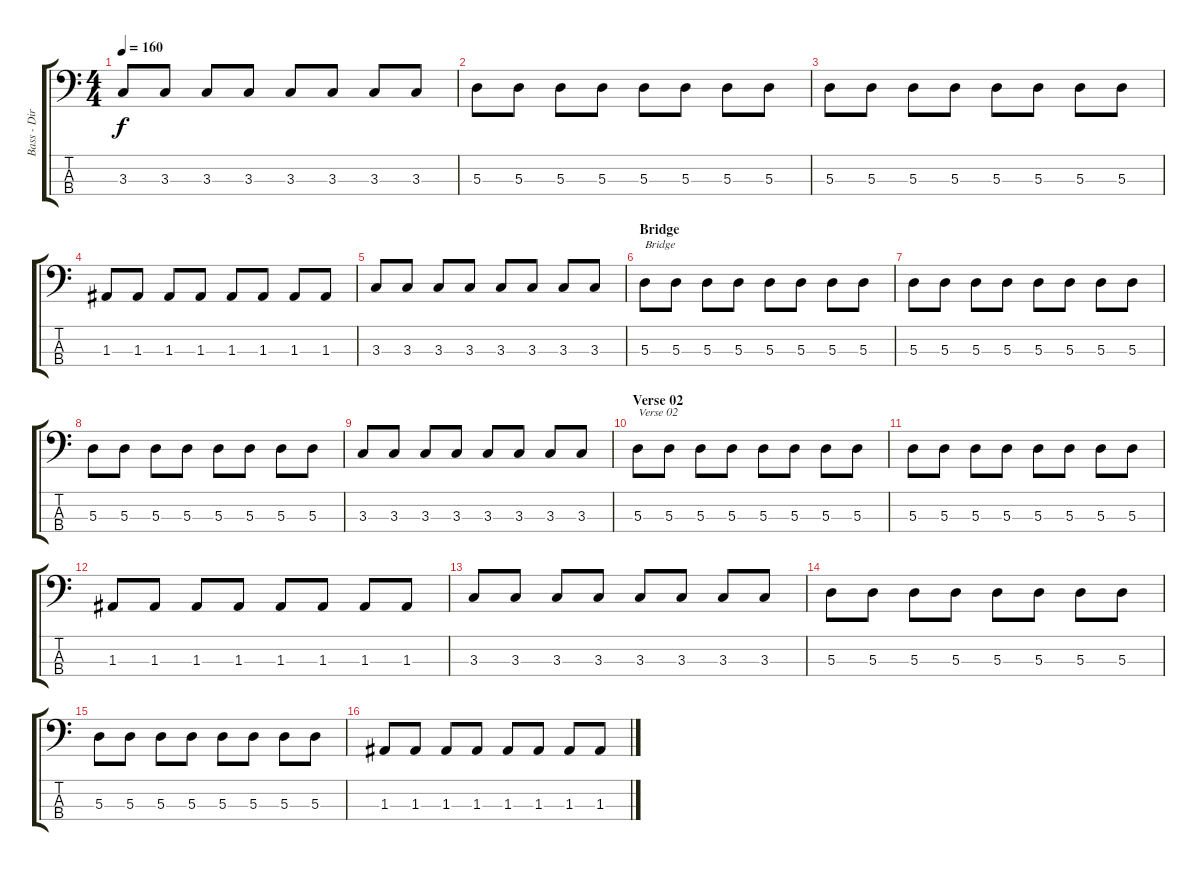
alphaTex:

\track ("Bass - Dirk Schlächter" "Bass - Dir") {instrument electricbassfinger}
\staff {score tabs}
\tuning (G2 D2 A1 E1) {hide}
\ts (4 4)
\tempo 160
\clef f4
\ks c
3.3.8{dy f} 3.3.8 3.3.8 3.3.8 3.3.8 3.3.8 3.3.8 3.3.8 |
5.3.8 5.3.8 5.3.8 5.3.8 5.3.8 5.3.8 5.3.8 5.3.8 |
5.3.8 5.3.8 5.3.8 5.3.8 5.3.8 5.3.8 5.3.8 5.3.8 |
1.3.8 1.3.8 1.3.8 1.3.8 1.3.8 1.3.8 1.3.8 1.3.8 |
3.3.8 3.3.8 3.3.8 3.3.8 3.3.8 3.3.8 3.3.8 3.3.8 |
\section ("" "Bridge")
5.3.8{txt "Bridge"} 5.3.8 5.3.8 5.3.8 5.3.8 5.3.8 5.3.8 5.3.8 |
5.3.8 5.3.8 5.3.8 5.3.8 5.3.8 5.3.8 5.3.8 5.3.8 |
5.3.8 5.3.8 5.3.8 5.3.8 5.3.8 5.3.8 5.3.8 5.3.8 |
3.3.8 3.3.8 3.3.8 3.3.8 3.3.8 3.3.8 3.3.8 3.3.8 |
\section ("" "Verse 02")
5.3.8{txt "Verse 02"} 5.3.8 5.3.8 5.3.8 5.3.8 5.3.8 5.3.8 5.3.8 |
5.3.8 5.3.8 5.3.8 5.3.8 5.3.8 5.3.8 5.3.8 5.3.8 |
1.3.8 1.3.8 1.3.8 1.3.8 1.3.8 1.3.8 1.3.8 1.3.8 |
3.3.8 3.3.8 3.3.8 3.3.8 3.3.8 3.3.8 3.3.8 3.3.8 |
5.3.8 5.3.8 5.3.8 5.3.8 5.3.8 5.3.8 5.3.8 5.3.8 |
5.3.8 5.3.8 5.3.8 5.3.8 5.3.8 5.3.8 5.3.8 5.3.8 |
1.3.8 1.3.8 1.3.8 1.3.8 1.3.8 1.3.8 1.3.8 1.3.8
